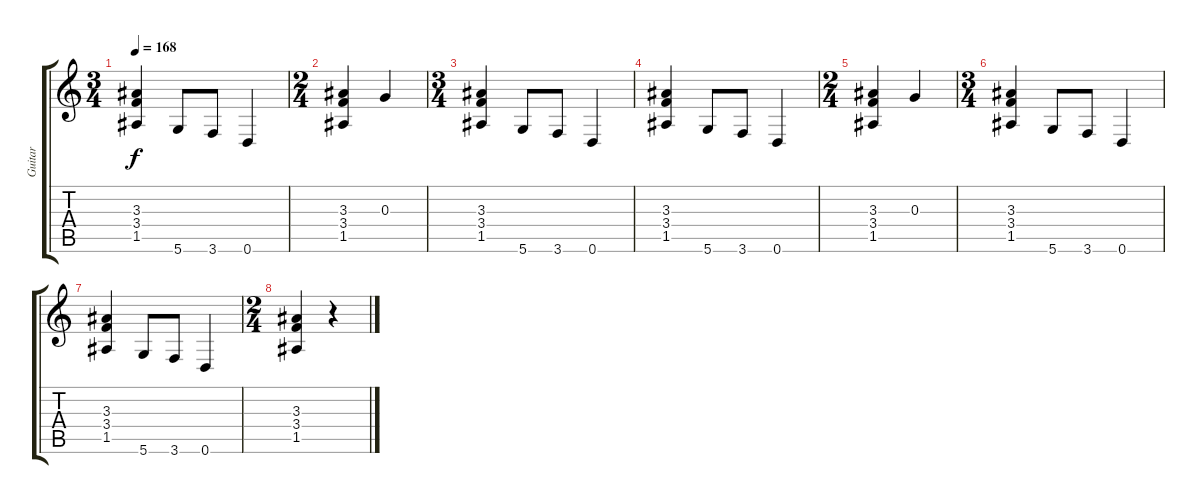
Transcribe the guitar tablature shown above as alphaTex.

\track ("Guitar" "Guitar") {instrument overdrivenguitar}
\staff {score tabs}
\tuning (E4 B3 G3 D3 A2 D2) {hide}
\ts (3 4)
\tempo 168
\clef g2
\ks c
(3.3 3.4 1.5).4{dy f} 5.6.8 3.6.8{beam merge} 0.6.4 |
\ts (2 4)
(3.3 3.4 1.5).4 0.3.4 |
\ts (3 4)
(3.3 3.4 1.5).4 5.6.8 3.6.8{beam merge} 0.6.4 |
(3.3 3.4 1.5).4 5.6.8 3.6.8{beam merge} 0.6.4 |
\ts (2 4)
(3.3 3.4 1.5).4 0.3.4 |
\ts (3 4)
(3.3 3.4 1.5).4 5.6.8 3.6.8{beam merge} 0.6.4 |
(3.3 3.4 1.5).4 5.6.8 3.6.8{beam merge} 0.6.4 |
\ts (2 4)
(3.3 3.4 1.5).4{beam merge} r.4
